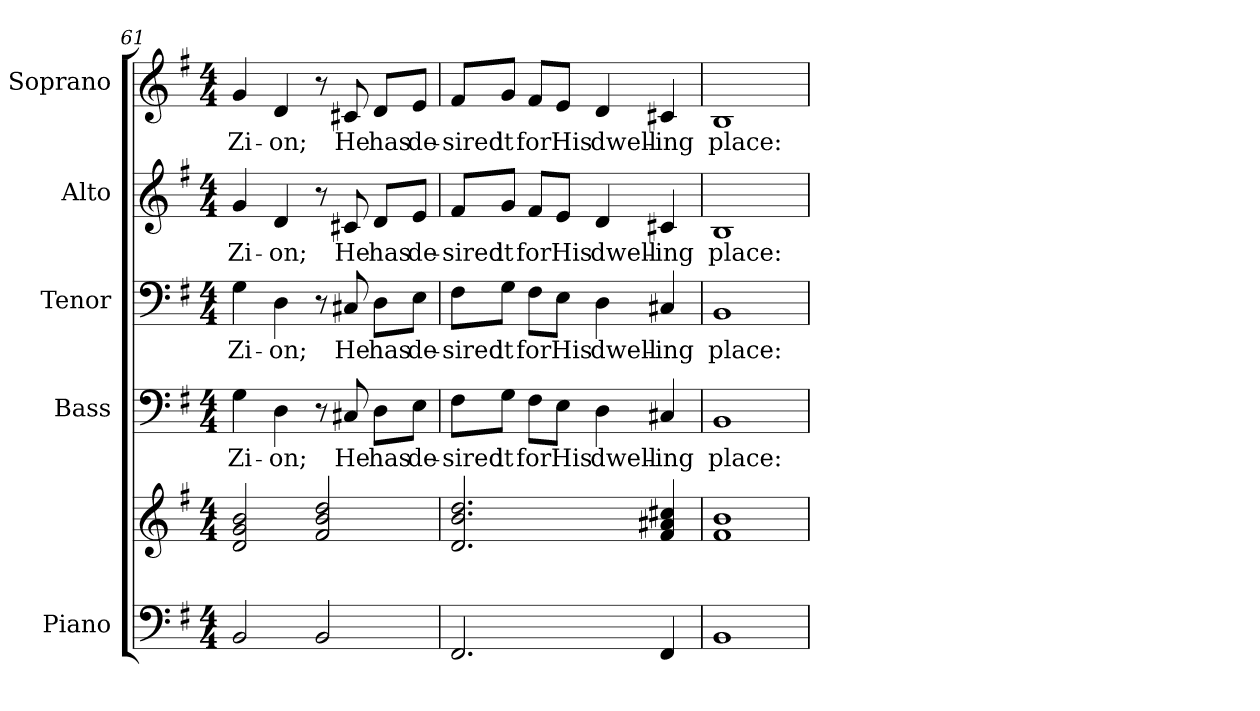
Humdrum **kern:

**kern	**kern	**kern	**text	**kern	**text	**kern	**text	**kern	**text
*part5	*part5	*part4	*part4	*part3	*part3	*part2	*part2	*part1	*part1
*staff6	*staff5	*staff4	*staff4	*staff3	*staff3	*staff2	*staff2	*staff1	*staff1
*I"Piano	*	*I"Bass	*	*I"Tenor	*	*I"Alto	*	*I"Soprano	*
*I'Pno.	*	*I'B.	*	*I'T.	*	*I'A.	*	*I'S.	*
*clefF4	*clefG2	*clefF4	*	*clefF4	*	*clefG2	*	*clefG2	*
*k[f#]	*k[f#]	*k[f#]	*	*k[f#]	*	*k[f#]	*	*k[f#]	*
*G:	*G:	*G:	*	*G:	*	*G:	*	*G:	*
*M4/4	*M4/4	*M4/4	*	*M4/4	*	*M4/4	*	*M4/4	*
=61	=61	=61	=61	=61	=61	=61	=61	=61	=61
!	!	!	!LO:LY:b:color=#000000	!	!	!	!	!	!
!	!	!	!	!	!LO:LY:b:color=#000000	!	!	!	!
!	!	!	!	!	!	!	!LO:LY:b:color=#000000	!	!
!	!	!	!	!	!	!	!	!	!LO:LY:b:color=#000000
2BBi/	2di/ 2gi 2bi	4Gi\	Zi-	4Gi\	Zi-	4gi/	Zi-	4gi/	Zi-
!	!	!	!LO:LY:b:color=#000000	!	!	!	!	!	!
!	!	!	!	!	!LO:LY:b:color=#000000	!	!	!	!
!	!	!	!	!	!	!	!LO:LY:b:color=#000000	!	!
!	!	!	!	!	!	!	!	!	!LO:LY:b:color=#000000
.	.	4Di\	-on;	4Di\	-on;	4di/	-on;	4di/	-on;
2BBi/	2f#i/ 2bi 2ddi	8r	.	8r	.	8r	.	8r	.
!	!	!	!LO:LY:b:color=#000000	!	!	!	!	!	!
!	!	!	!	!	!LO:LY:b:color=#000000	!	!	!	!
!	!	!	!	!	!	!	!LO:LY:b:color=#000000	!	!
!	!	!	!	!	!	!	!	!	!LO:LY:b:color=#000000
.	.	8C#Xi/	He	8C#Xi/	He	8c#Xi/	He	8c#Xi/	He
!	!	!	!LO:LY:b:color=#000000	!	!	!	!	!	!
!	!	!	!	!	!LO:LY:b:color=#000000	!	!	!	!
!	!	!	!	!	!	!	!LO:LY:b:color=#000000	!	!
!	!	!	!	!	!	!	!	!	!LO:LY:b:color=#000000
.	.	8Di\L	has	8Di\L	has	8di/L	has	8di/L	has
!	!	!	!LO:LY:b:color=#000000	!	!	!	!	!	!
!	!	!	!	!	!LO:LY:b:color=#000000	!	!	!	!
!	!	!	!	!	!	!	!LO:LY:b:color=#000000	!	!
!	!	!	!	!	!	!	!	!	!LO:LY:b:color=#000000
.	.	8Ei\J	de-	8Ei\J	de-	8ei/J	de-	8ei/J	de-
!!LO:PB:g=z
=62	=62	=62	=62	=62	=62	=62	=62	=62	=62
!	!	!	!LO:LY:b:color=#000000	!	!	!	!	!	!
!	!	!	!	!	!LO:LY:b:color=#000000	!	!	!	!
!	!	!	!	!	!	!	!LO:LY:b:color=#000000	!	!
!	!	!	!	!	!	!	!	!	!LO:LY:b:color=#000000
2.FF#i/	2.di/ 2.bi 2.ddi	8F#i\L	-sired	8F#i\L	-sired	8f#i/L	-sired	8f#i/L	-sired
!	!	!	!LO:LY:b:color=#000000	!	!	!	!	!	!
!	!	!	!	!	!LO:LY:b:color=#000000	!	!	!	!
!	!	!	!	!	!	!	!LO:LY:b:color=#000000	!	!
!	!	!	!	!	!	!	!	!	!LO:LY:b:color=#000000
.	.	8Gi\J	it	8Gi\J	it	8gi/J	it	8gi/J	it
!	!	!	!LO:LY:b:color=#000000	!	!	!	!	!	!
!	!	!	!	!	!LO:LY:b:color=#000000	!	!	!	!
!	!	!	!	!	!	!	!LO:LY:b:color=#000000	!	!
!	!	!	!	!	!	!	!	!	!LO:LY:b:color=#000000
.	.	8F#i\L	for	8F#i\L	for	8f#i/L	for	8f#i/L	for
!	!	!	!LO:LY:b:color=#000000	!	!	!	!	!	!
!	!	!	!	!	!LO:LY:b:color=#000000	!	!	!	!
!	!	!	!	!	!	!	!LO:LY:b:color=#000000	!	!
!	!	!	!	!	!	!	!	!	!LO:LY:b:color=#000000
.	.	8Ei\J	His	8Ei\J	His	8ei/J	His	8ei/J	His
!	!	!	!LO:LY:b:color=#000000	!	!	!	!	!	!
!	!	!	!	!	!LO:LY:b:color=#000000	!	!	!	!
!	!	!	!	!	!	!	!LO:LY:b:color=#000000	!	!
!	!	!	!	!	!	!	!	!	!LO:LY:b:color=#000000
.	.	4Di\	dwell-	4Di\	dwell-	4di/	dwell-	4di/	dwell-
!	!	!	!LO:LY:b:color=#000000	!	!	!	!	!	!
!	!	!	!	!	!LO:LY:b:color=#000000	!	!	!	!
!	!	!	!	!	!	!	!LO:LY:b:color=#000000	!	!
!	!	!	!	!	!	!	!	!	!LO:LY:b:color=#000000
4FF#i/	4f#i/ 4a#Xi 4cc#Xi	4C#Xi/	-ing	4C#Xi/	-ing	4c#Xi/	-ing	4c#Xi/	-ing
=63	=63	=63	=63	=63	=63	=63	=63	=63	=63
!	!	!	!LO:LY:b:color=#000000	!	!	!	!	!	!
!	!	!	!	!	!LO:LY:b:color=#000000	!	!	!	!
!	!	!	!	!	!	!	!LO:LY:b:color=#000000	!	!
!	!	!	!	!	!	!	!	!	!LO:LY:b:color=#000000
1BBi	1f#i 1bi	1BBi	place:	1BBi	place:	1Bi	place:	1Bi	place:
=	=	=	=	=	=	=	=	=	=
*-	*-	*-	*-	*-	*-	*-	*-	*-	*-
